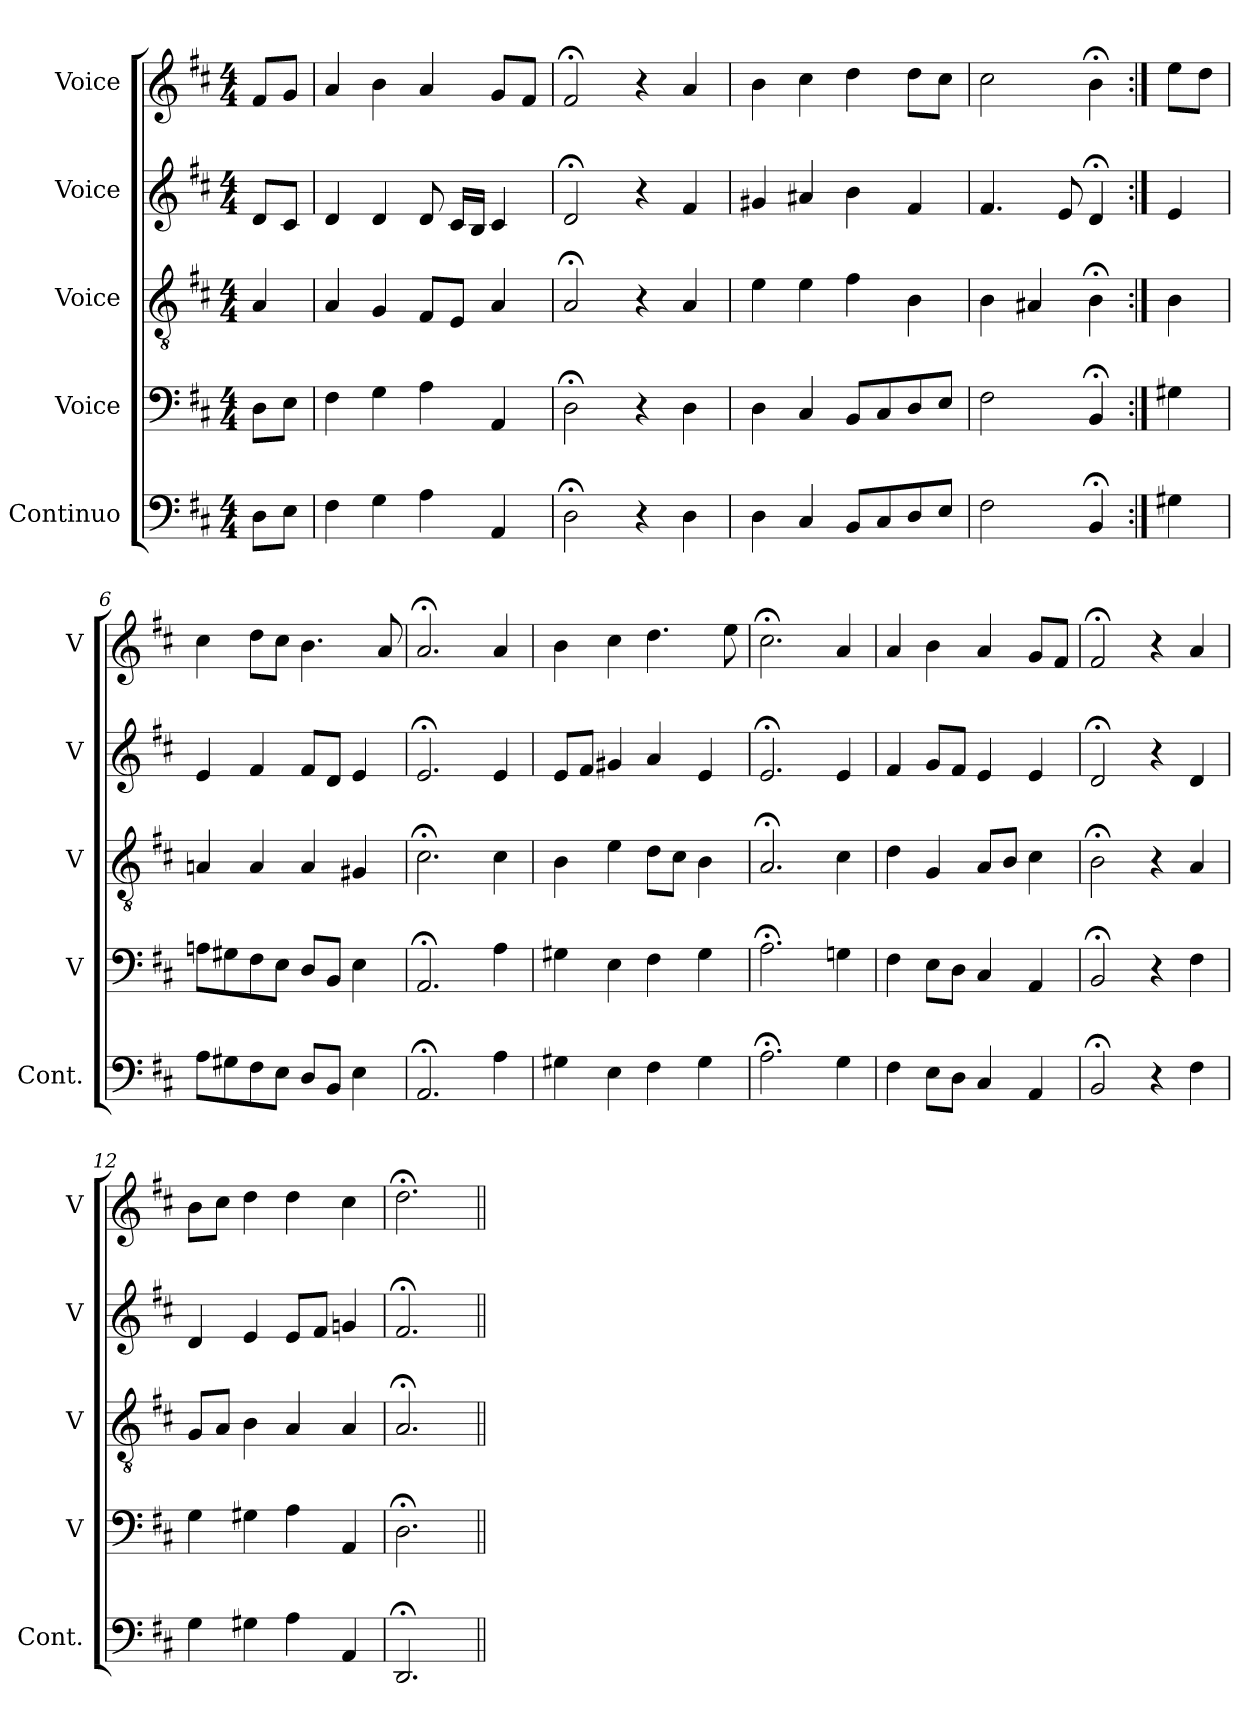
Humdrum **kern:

**kern	**kern	**kern	**kern	**kern
*part5	*part4	*part3	*part2	*part1
*staff5	*staff4	*staff3	*staff2	*staff1
*I"Continuo	*I"Voice	*I"Voice	*I"Voice	*I"Voice
*I'Cont.	*I'V	*I'V	*I'V	*I'V
*clefF4	*clefF4	*clefGv2	*clefG2	*clefG2
*k[f#c#]	*k[f#c#]	*k[f#c#]	*k[f#c#]	*k[f#c#]
*M4/4	*M4/4	*M4/4	*M4/4	*M4/4
=	=	=	=	=
8DL	8DL	4A	8dL	8f#L
8EJ	8EJ	.	8c#J	8gJ
=2	=2	=2	=2	=2
4F#	4F#	4A	4d	4a
4G	4G	4G	4d	4b
4A	4A	8F#L	8d	4a
.	.	8EJ	16c#LL	.
.	.	.	16BJJ	.
4AA	4AA	4A	4c#	8gL
.	.	.	.	8f#J
=3	=3	=3	=3	=3
2D;<	2D;<	2A;<	2d;<	2f#;<
4r	4r	4r	4r	4r
4D	4D	4A	4f#	4a
=4	=4	=4	=4	=4
4D	4D	4e	4g#X	4b
4C#	4C#	4e	4a#X	4cc#
8BBL	8BBL	4f#	4b	4dd
8C#	8C#	.	.	.
8D	8D	4B	4f#	8ddL
8EJ	8EJ	.	.	8cc#J
=	=	=	=	=
2F#	2F#	4B	4.f#	2cc#
.	.	4A#X	.	.
.	.	.	8e	.
4BB;<	4BB;<	4B;<	4d;<	4b;<
=5:|!	=5:|!	=5:|!	=5:|!	=5:|!
4G#X	4G#X	4B	4e	8eeL
.	.	.	.	8ddJ
=6	=6	=6	=6	=6
8AL	8AnL	4An	4e	4cc#
8G#X	8G#X	.	.	.
8F#	8F#	4A	4f#	8ddL
8EJ	8EJ	.	.	8cc#J
8DL	8DL	4A	8f#L	4.b
8BBJ	8BBJ	.	8dJ	.
4E	4E	4G#X	4e	.
.	.	.	.	8a
=7	=7	=7	=7	=7
2.AA;<	2.AA;<	2.c#;<	2.e;<	2.a;<
4A	4A	4c#	4e	4a
=8	=8	=8	=8	=8
4G#X	4G#X	4B	8eL	4b
.	.	.	8f#J	.
4E	4E	4e	4g#X	4cc#
4F#	4F#	8dL	4a	4.dd
.	.	8c#J	.	.
4G#	4G#	4B	4e	.
.	.	.	.	8ee
=9	=9	=9	=9	=9
2.A;<	2.A;<	2.A;<	2.e;<	2.cc#;<
4G	4Gn	4c#	4e	4a
=10	=10	=10	=10	=10
4F#	4F#	4d	4f#	4a
8EL	8EL	4G	8gL	4b
8DJ	8DJ	.	8f#J	.
4C#	4C#	8AL	4e	4a
.	.	8BJ	.	.
4AA	4AA	4c#	4e	8gL
.	.	.	.	8f#J
=11	=11	=11	=11	=11
2BB;<	2BB;<	2B;<	2d;<	2f#;<
4r	4r	4r	4r	4r
4F#	4F#	4A	4d	4a
=12	=12	=12	=12	=12
4G	4G	8GL	4d	8bL
.	.	8AJ	.	8cc#J
4G#X	4G#X	4B	4e	4dd
4A	4A	4A	8eL	4dd
.	.	.	8f#J	.
4AA	4AA	4A	4gn	4cc#
=13	=13	=13	=13	=13
2.DD;<	2.D;<	2.A;<	2.f#;<	2.dd;<
=||	=||	=||	=||	=||
*-	*-	*-	*-	*-
